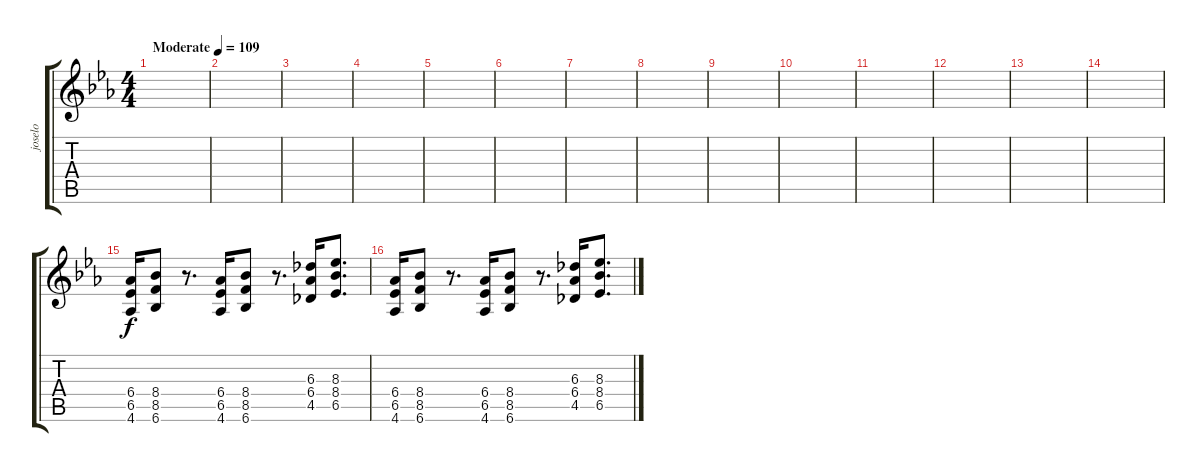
\track ("joselo" "joselo") {instrument acousticguitarsteel}
\staff {score tabs}
\tuning (E4 B3 G3 D3 A2 E2) {hide}
\ts (4 4)
\tempo (109 "Moderate")
\clef g2
\ks eb
|
|
|
|
|
|
|
|
|
|
|
|
|
|
(6.4 6.5 4.6).16 (8.4 8.5 6.6).8 r.8{d} (6.4 6.5 4.6).16 (8.4 8.5 6.6).8 r.8{d} (6.3 6.4 4.5).16 (8.3 8.4 6.5).8{d} |
(6.4 6.5 4.6).16 (8.4 8.5 6.6).8 r.8{d} (6.4 6.5 4.6).16 (8.4 8.5 6.6).8 r.8{d} (6.3 6.4 4.5).16 (8.3 8.4 6.5).8{d}
